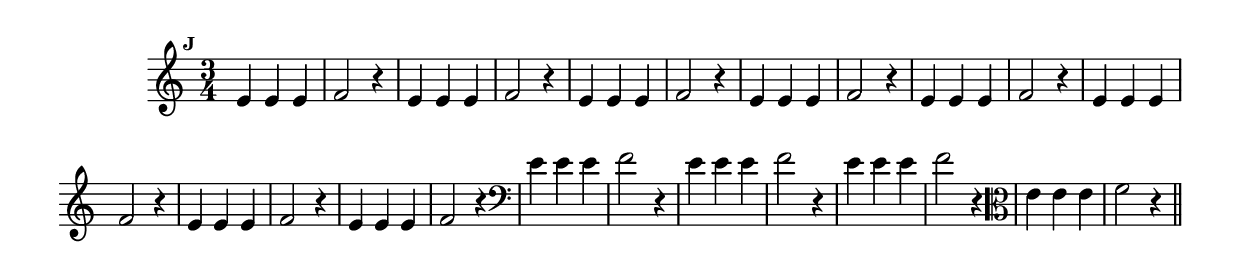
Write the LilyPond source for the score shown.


\version "2.14.2"

%\header { texidoc="Perguntas e Respostas"}

\relative c' {

  \override Staff.TimeSignature #'style = #'()
  \time 3/4 
  \override Score.BarNumber #'transparent = ##t
                                %\override Score.RehearsalMark #'font-family = #'roman
  \override Score.RehearsalMark #'font-size = #-2
  \override Score.BarNumber #'transparent = ##t
  \set Score.markFormatter = #format-mark-numbers

  \mark 9 

                                % CLARINETE

  \tag #'cl {
    e4 e e | f2 r4 
  }

                                % FLAUTA

  \tag #'fl {
    e4 e e | f2 r4 
  }

                                % OBOÉ

  \tag #'ob {
    e4 e e | f2 r4 
  }

                                % SAX ALTO

  \tag #'saxa {
    e4 e e | f2 r4 
  }

                                % SAX TENOR

  \tag #'saxt {
    e4 e e | f2 r4 
  }

                                % SAX GENES

  \tag #'saxg {
    e4 e e | f2 r4 
  }

                                % TROMPETE

  \tag #'tpt {
    e4 e e | f2 r4 
  }

                                % TROMPA

  \tag #'tpa {
    e4 e e | f2 r4 
  }


                                % TROMBONE

  \tag #'tbn {
    \clef bass
    e4 e e | f2 r4 
  }

                                % TUBA MIB

  \tag #'tbamib {
    \clef bass
    e4 e e | f2 r4 
  }

                                % TUBA SIB

  \tag #'tbasib {
    \clef bass
    e4 e e | f2 r4 
  }

                                % VIOLA

  \tag #'vla {
    \clef alto
    e4 e e | f2 r4 
  }

                                % FINAL

  \bar "||"

}
